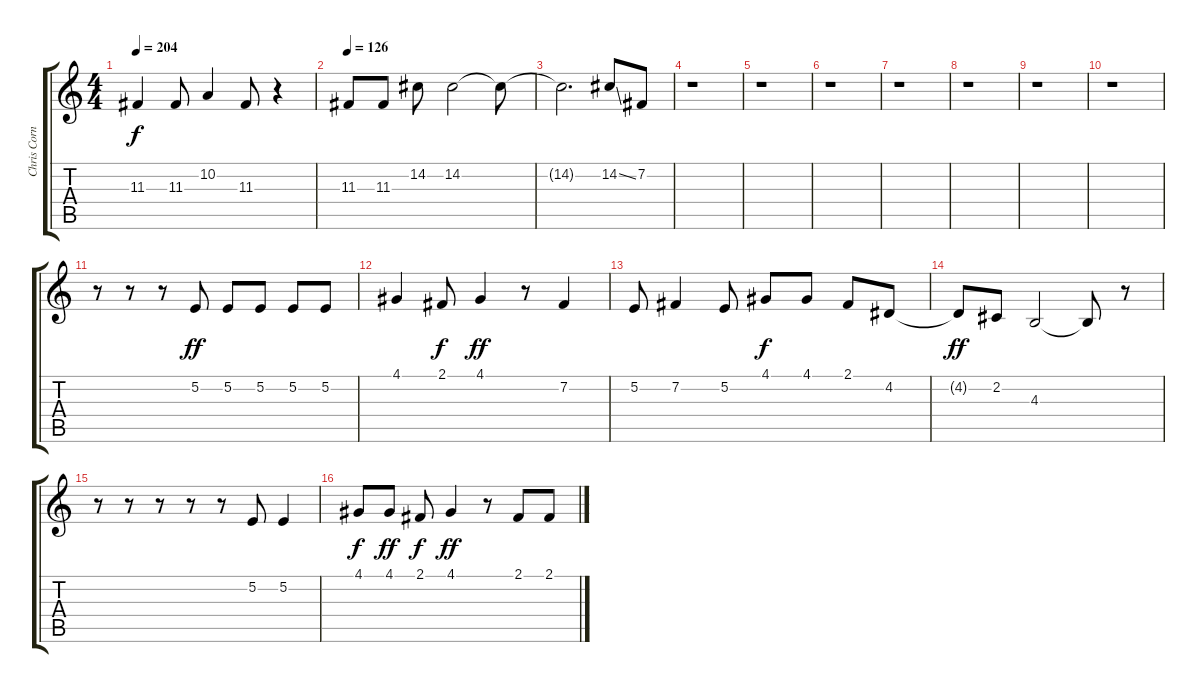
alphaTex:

\track ("Chris Cornell - Vocals" "Chris Corn") {instrument altosax}
\staff {score tabs}
\tuning (E4 B3 G3 D3 A2 E2) {hide}
\ts (4 4)
\tempo 204
\clef g2
\ks c
11.3.4{dy f} 11.3.8 10.2.4 11.3.8 r.4 |
\tempo 126
11.3.8 11.3.8 14.2.8 14.2.2 14.2{t}.8 |
14.2{t}.2{d} 14.2{ss}.8 7.2.8 |
r.1 |
r.1 |
r.1 |
r.1 |
r.1 |
r.1 |
r.1 |
r.8 r.8 r.8 5.2.8{dy ff} 5.2.8 5.2.8 5.2.8 5.2.8 |
4.1.4 2.1.8{dy f} 4.1.4{dy ff} r.8 7.2.4 |
5.2.8 7.2.4 5.2.8 4.1.8{dy f} 4.1.8 2.1.8 4.2.8 |
4.2{t}.8{dy ff} 2.2.8 4.3.2 4.3{t}.8 r.8 |
r.8 r.8 r.8 r.8 r.8 5.2.8 5.2.4 |
4.1.8{dy f} 4.1.8{dy ff} 2.1.8{dy f} 4.1.4{dy ff} r.8 2.1.8 2.1.8
